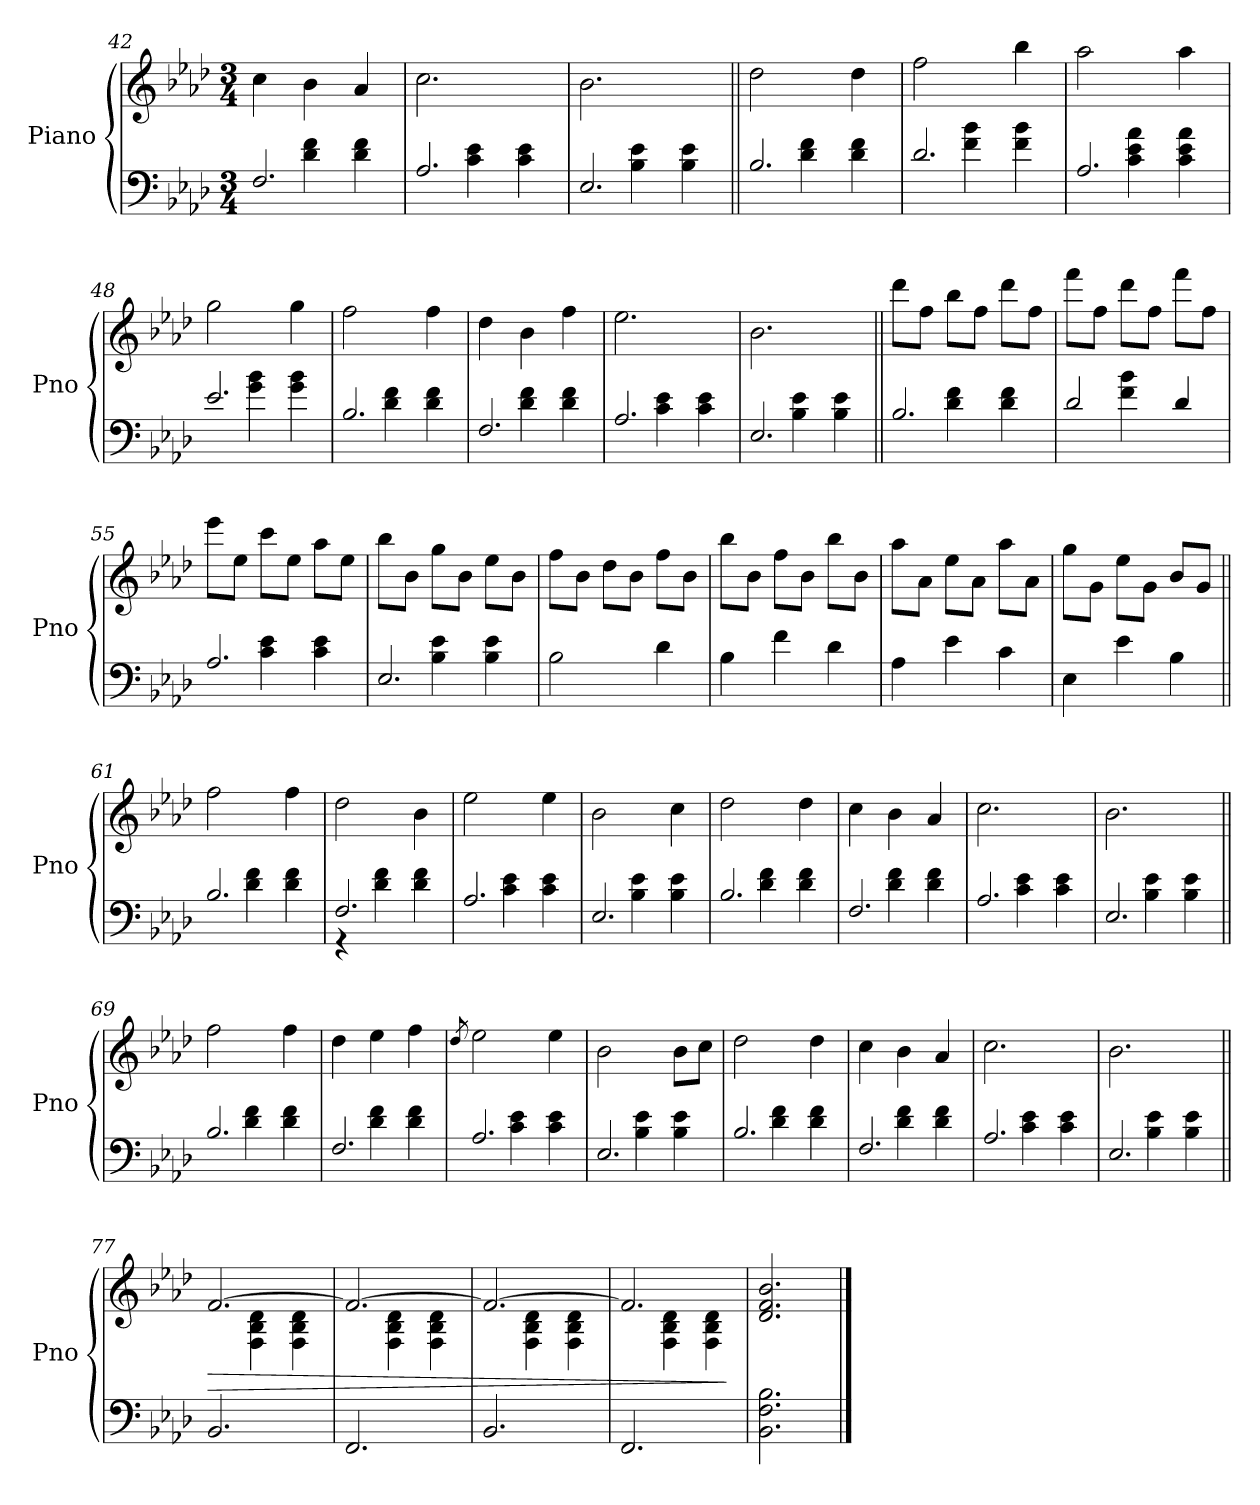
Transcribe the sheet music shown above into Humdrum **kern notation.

**kern	**kern	**dynam
*part1	*part1	*part1
*staff2	*staff1	*staff1/2
*I"Piano	*	*
*I'Pno	*	*
*clefF4	*clefG2	*
*k[b-e-a-d-]	*k[b-e-a-d-]	*
*A-:	*A-:	*
*M3/4	*M3/4	*
=42	=42	=42
*^	*	*
2.F/	4ryy	4cc\	.
.	4d-\ 4f\	4b-\	.
.	4d-\ 4f\	4a-/	.
=43	=43	=43	=43
2.A-/	4ryy	2.cc\	.
.	4c\ 4e-\	.	.
.	4c\ 4e-\	.	.
=44	=44	=44	=44
2.E-/	4ryy	2.b-\	.
.	4B-\ 4e-\	.	.
.	4B-\ 4e-\	.	.
=45||	=45||	=45||	=45||
2.B-/	4ryy	2dd-\	.
.	4d-\ 4f\	.	.
.	4d-\ 4f\	4dd-\	.
=46	=46	=46	=46
2.d-/	4ryy	2ff\	.
.	4f\ 4b-\	.	.
.	4f\ 4b-\	4bb-\	.
=47	=47	=47	=47
2.A-/	4ryy	2aa-\	.
.	4c\ 4e-\ 4a-\	.	.
.	4c\ 4e-\ 4a-\	4aa-\	.
=48	=48	=48	=48
2.e-/	4ryy	2gg\	.
.	4g\ 4b-\	.	.
.	4g\ 4b-\	4gg\	.
=49	=49	=49	=49
2.B-/	4ryy	2ff\	.
.	4d-\ 4f\	.	.
.	4d-\ 4f\	4ff\	.
=50	=50	=50	=50
2.F/	4ryy	4dd-\	.
.	4d-\ 4f\	4b-\	.
.	4d-\ 4f\	4ff\	.
!!LO:LB:g=z
=51	=51	=51	=51
2.A-/	4ryy	2.ee-\	.
.	4c\ 4e-\	.	.
.	4c\ 4e-\	.	.
=52	=52	=52	=52
2.E-/	4ryy	2.b-\	.
.	4B-\ 4e-\	.	.
.	4B-\ 4e-\	.	.
=53||	=53||	=53||	=53||
2.B-/	4ryy	8ddd-\L	.
.	.	8ff\J	.
.	4d-\ 4f\	8bb-\L	.
.	.	8ff\J	.
.	4d-\ 4f\	8ddd-\L	.
.	.	8ff\J	.
=54	=54	=54	=54
2d-/	4ryy	8fff\L	.
.	.	8ff\J	.
.	4f\ 4b-\	8ddd-\L	.
.	.	8ff\J	.
4d-/	4ryy	8fff\L	.
.	.	8ff\J	.
=55	=55	=55	=55
2.A-/	4ryy	8eee-\L	.
.	.	8ee-\J	.
.	4c\ 4e-\	8ccc\L	.
.	.	8ee-\J	.
.	4c\ 4e-\	8aa-\L	.
.	.	8ee-\J	.
=56	=56	=56	=56
2.E-/	4ryy	8bb-\L	.
.	.	8b-\J	.
.	4B-\ 4e-\	8gg\L	.
.	.	8b-\J	.
.	4B-\ 4e-\	8ee-\L	.
.	.	8b-\J	.
*v	*v	*	*
=57	=57	=57
2B-\	8ff\L	.
.	8b-\J	.
.	8dd-\L	.
.	8b-\J	.
4d-\	8ff\L	.
.	8b-\J	.
=58	=58	=58
4B-\	8bb-\L	.
.	8b-\J	.
4f\	8ff\L	.
.	8b-\J	.
4d-\	8bb-\L	.
.	8b-\J	.
!!LO:PB:g=z
=59	=59	=59
4A-\	8aa-\L	.
.	8a-\J	.
4e-\	8ee-\L	.
.	8a-\J	.
4c\	8aa-\L	.
.	8a-\J	.
=60	=60	=60
4E-\	8gg\L	.
.	8g\J	.
4e-\	8ee-\L	.
.	8g\J	.
4B-\	8b-/L	.
.	8g/J	.
=61||	=61||	=61||
*^	*	*
2.B-/	4ryy	2ff\	.
.	4d-\ 4f\	.	.
.	4d-\ 4f\	4ff\	.
=62	=62	=62	=62
2.F/	4r	2dd-\	.
.	4d-\ 4f\	.	.
.	4d-\ 4f\	4b-\	.
=63	=63	=63	=63
2.A-/	4ryy	2ee-\	.
.	4c\ 4e-\	.	.
.	4c\ 4e-\	4ee-\	.
=64	=64	=64	=64
2.E-/	4ryy	2b-\	.
.	4B-\ 4e-\	.	.
.	4B-\ 4e-\	4cc\	.
=65	=65	=65	=65
2.B-/	4ryy	2dd-\	.
.	4d-\ 4f\	.	.
.	4d-\ 4f\	4dd-\	.
=66	=66	=66	=66
2.F/	4ryy	4cc\	.
.	4d-\ 4f\	4b-\	.
.	4d-\ 4f\	4a-/	.
=67	=67	=67	=67
2.A-/	4ryy	2.cc\	.
.	4c\ 4e-\	.	.
.	4c\ 4e-\	.	.
=68	=68	=68	=68
2.E-/	4ryy	2.b-\	.
.	4B-\ 4e-\	.	.
.	4B-\ 4e-\	.	.
!!LO:LB:g=z
=69||	=69||	=69||	=69||
2.B-/	4ryy	2ff\	.
.	4d-\ 4f\	.	.
.	4d-\ 4f\	4ff\	.
=70	=70	=70	=70
2.F/	4ryy	4dd-\	.
.	4d-\ 4f\	4ee-\	.
.	4d-\ 4f\	4ff\	.
=71	=71	=71	=71
.	.	8qdd-/	.
2.A-/	4ryy	2ee-\	.
.	4c\ 4e-\	.	.
.	4c\ 4e-\	4ee-\	.
=72	=72	=72	=72
2.E-/	4ryy	2b-\	.
.	4B-\ 4e-\	.	.
.	4B-\ 4e-\	8b-\L	.
.	.	8cc\J	.
=73	=73	=73	=73
2.B-/	4ryy	2dd-\	.
.	4d-\ 4f\	.	.
.	4d-\ 4f\	4dd-\	.
=74	=74	=74	=74
2.F/	4ryy	4cc\	.
.	4d-\ 4f\	4b-\	.
.	4d-\ 4f\	4a-/	.
=75	=75	=75	=75
2.A-/	4ryy	2.cc\	.
.	4c\ 4e-\	.	.
.	4c\ 4e-\	.	.
=76	=76	=76	=76
2.E-/	4ryy	2.b-\	.
.	4B-\ 4e-\	.	.
.	4B-\ 4e-\	.	.
!!LO:LB:g=z
=77||	=77||	=77||	=77||
!	!	!	!LO:HP:b
*v	*v	*^	*
2.BB-/	[2.f/	4ryy	>
.	.	4F\ 4B-\ 4d-\	.
.	.	4F\ 4B-\ 4d-\	.
=78	=78	=78	=78
2.FF/	2.f/_	4ryy	.
.	.	4F\ 4B-\ 4d-\	.
.	.	4F\ 4B-\ 4d-\	.
=79	=79	=79	=79
2.BB-/	2.f/_	4ryy	.
.	.	4F\ 4B-\ 4d-\	.
.	.	4F\ 4B-\ 4d-\	.
=80	=80	=80	=80
2.FF/	2.f/]	4ryy	.
.	.	4F\ 4B-\ 4d-\	.
.	.	4F\ 4B-\ 4d-\	.
*	*v	*v	*
.	.	]
=81	=81	=81
2.BB-\ 2.F\ 2.B-\	2.d-/ 2.f/ 2.b-/	.
==	==	==
*-	*-	*-
